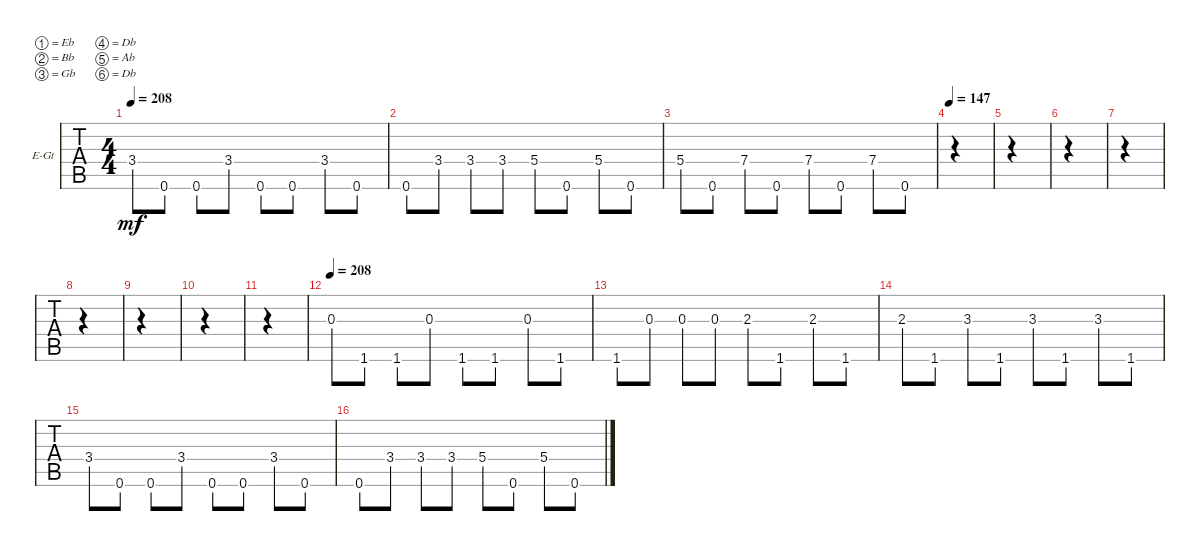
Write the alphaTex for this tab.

\defaultSystemsLayout 4
\bracketExtendMode groupsimilarinstruments
\firstSystemTrackNameOrientation horizontal
\otherSystemsTrackNameOrientation horizontal
\track ("Guitar 2" "E-Gt") {instrument distortionguitar}
\staff {tabs}
\tuning (Eb4 Bb3 Gb3 Db3 Ab2 Db2)
\ts (4 4)
\tempo 208
\clef g2
\ks c
3.4.8{dy mf} 0.6.8 0.6.8 3.4.8 0.6.8 0.6.8 3.4.8 0.6.8 |
0.6.8 3.4.8 3.4.8 3.4.8 5.4.8 0.6.8 5.4.8 0.6.8 |
5.4.8 0.6.8 7.4.8 0.6.8 7.4.8 0.6.8 7.4.8 0.6.8 |
\tempo 147
|
|
|
|
|
|
|
|
\tempo 208
0.3.8 1.6.8 1.6.8 0.3.8 1.6.8 1.6.8 0.3.8 1.6.8 |
1.6.8 0.3.8 0.3.8 0.3.8 2.3.8 1.6.8 2.3.8 1.6.8 |
2.3.8 1.6.8 3.3.8 1.6.8 3.3.8 1.6.8 3.3.8 1.6.8 |
3.4.8 0.6.8 0.6.8 3.4.8 0.6.8 0.6.8 3.4.8 0.6.8 |
0.6.8 3.4.8 3.4.8 3.4.8 5.4.8 0.6.8 5.4.8 0.6.8
